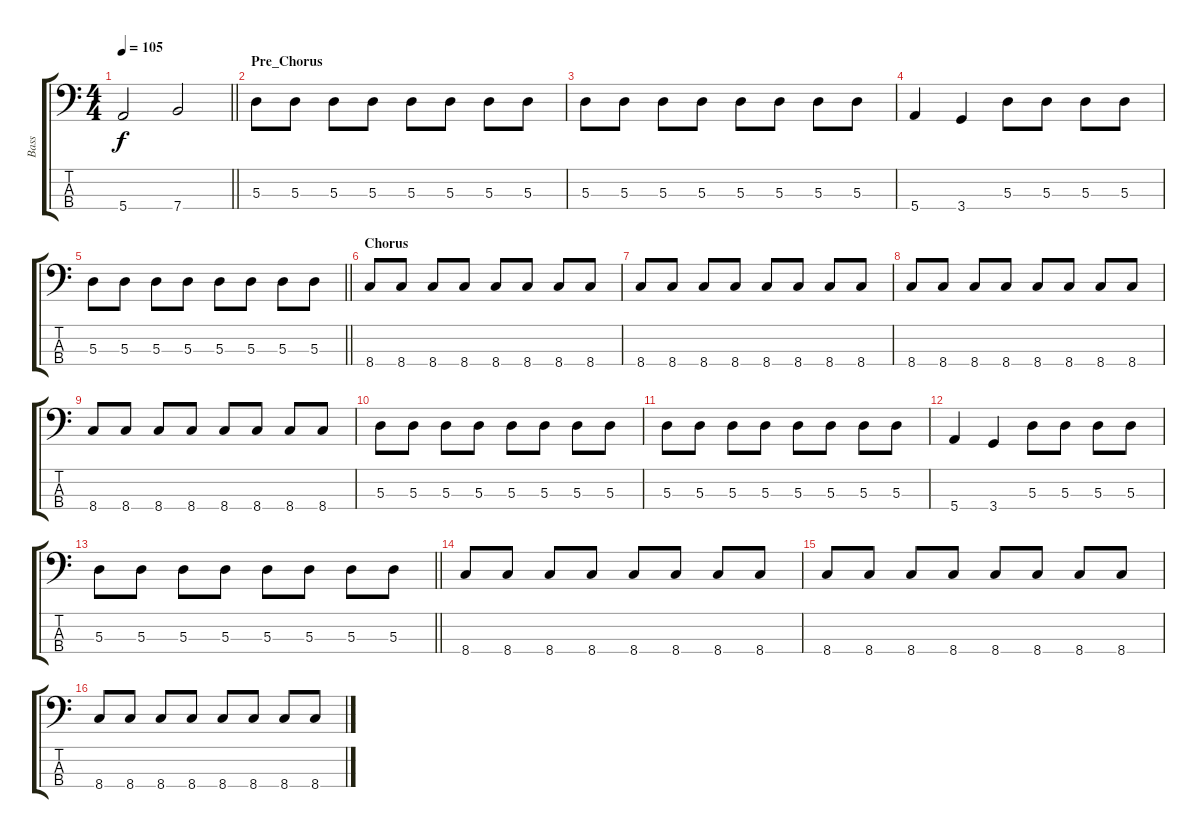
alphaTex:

\track ("Bass" "Bass") {instrument electricbassfinger}
\staff {score tabs}
\tuning (G2 D2 A1 E1) {hide}
\ts (4 4)
\tempo 105
\clef f4
\barLineRight lightlight
\ks c
5.4.2{dy f} 7.4.2 |
\section ("" "Pre_Chorus")
5.3.8 5.3.8 5.3.8 5.3.8 5.3.8 5.3.8 5.3.8 5.3.8 |
5.3.8 5.3.8 5.3.8 5.3.8 5.3.8 5.3.8 5.3.8 5.3.8 |
5.4.4 3.4.4 5.3.8 5.3.8 5.3.8 5.3.8 |
\barLineRight lightlight
5.3.8 5.3.8 5.3.8 5.3.8 5.3.8 5.3.8 5.3.8 5.3.8 |
\section ("" "Chorus")
8.4.8 8.4.8 8.4.8 8.4.8 8.4.8 8.4.8 8.4.8 8.4.8 |
8.4.8 8.4.8 8.4.8 8.4.8 8.4.8 8.4.8 8.4.8 8.4.8 |
8.4.8 8.4.8 8.4.8 8.4.8 8.4.8 8.4.8 8.4.8 8.4.8 |
8.4.8 8.4.8 8.4.8 8.4.8 8.4.8 8.4.8 8.4.8 8.4.8 |
5.3.8 5.3.8 5.3.8 5.3.8 5.3.8 5.3.8 5.3.8 5.3.8 |
5.3.8 5.3.8 5.3.8 5.3.8 5.3.8 5.3.8 5.3.8 5.3.8 |
5.4.4 3.4.4 5.3.8 5.3.8 5.3.8 5.3.8 |
\barLineRight lightlight
5.3.8 5.3.8 5.3.8 5.3.8 5.3.8 5.3.8 5.3.8 5.3.8 |
8.4.8 8.4.8 8.4.8 8.4.8 8.4.8 8.4.8 8.4.8 8.4.8 |
8.4.8 8.4.8 8.4.8 8.4.8 8.4.8 8.4.8 8.4.8 8.4.8 |
8.4.8 8.4.8 8.4.8 8.4.8 8.4.8 8.4.8 8.4.8 8.4.8
